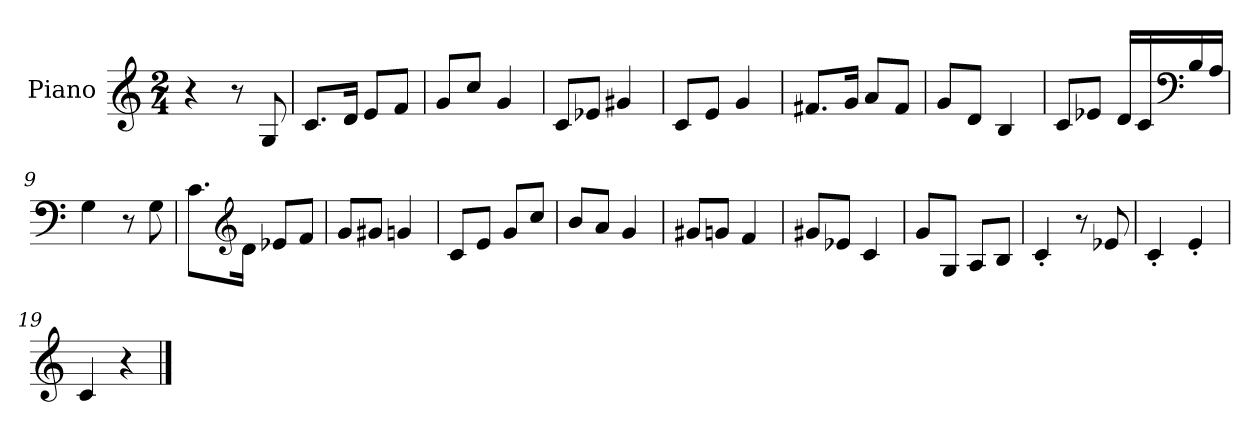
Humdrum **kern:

**kern
*part1
*staff1
*I"Piano
*I'Pno.
*clefG2
*k[]
*M2/4
*MM120
=1
4r
8r
8G/
=2
8.c/L
16d/Jk
8e/L
8f/J
=3
8g/L
8cc/J
4g/
=4
8c/L
8e-X/J
4g#X/
=5
8c/L
8e/J
4g/
=6
8.f#X/L
16g/Jk
8a/L
8f#/J
=7
8g/L
8d/J
4B/
=8
8c/L
8e-X/J
16d/LL
16c/
*clefF4
16B/
16A/JJ
=9
4G\
8r
8G\
!!LO:LB:g=z
=10
8.c\L
*clefG2
16d\Jk
8e-X/L
8f/J
=11
8g/L
8g#X/J
4gn/
=12
8c/L
8e/J
8g/L
8cc/J
=13
8b/L
8a/J
4g/
=14
8g#X/L
8gn/J
4f/
=15
8g#X/L
8e-X/J
4c/
=16
8g/L
8G/J
8A/L
8B/J
=17
4c'/
8r
8e-X/
=18
4c'/
4e'/
=19
4c/
4r
==
*-
